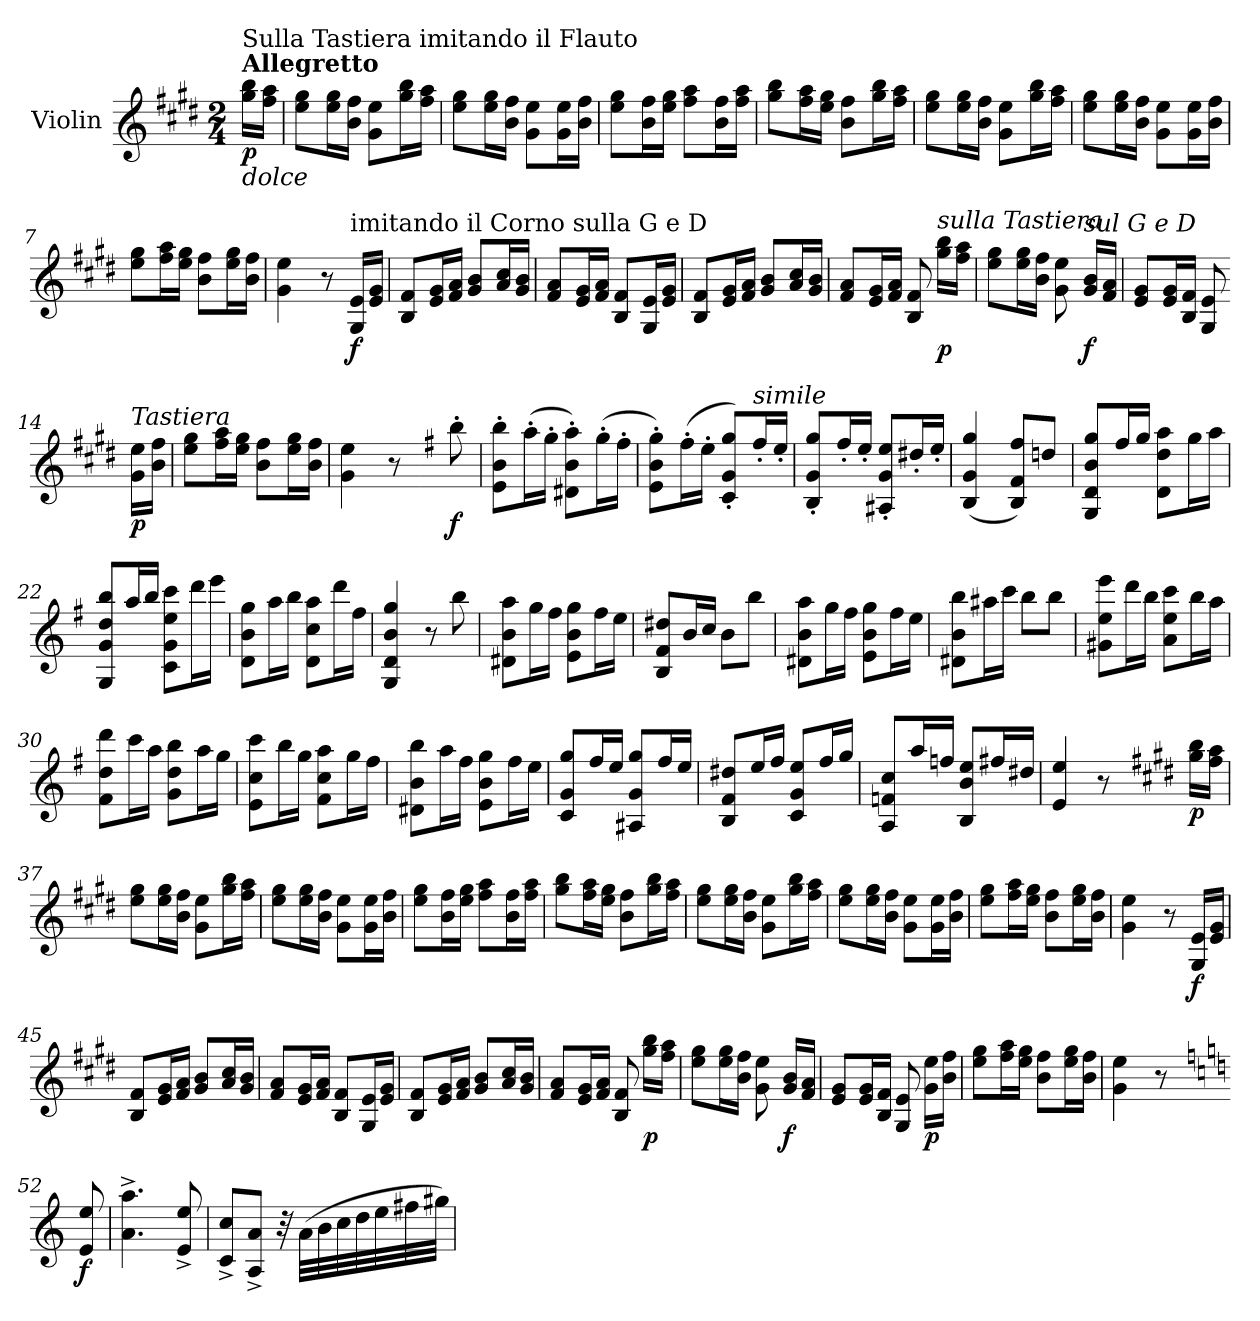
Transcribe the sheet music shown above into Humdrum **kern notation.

**kern	**dynam
*part1	*part1
*staff1	*staff1
*I"Violin	*
*I'Vln.	*
*clefG2	*
*k[f#c#g#d#]	*
*M2/4	*
=	=
!LO:TX:a:B:t=Allegretto	!
!LO:TX:b:i:t=dolce	!
!LO:TX:a:t=Sulla Tastiera imitando il Flauto	!
!	!LO:DY:b
16gg#\ 16bb\LL	p
16ff#\ 16aa\JJ	.
=1	=1
8ee\ 8gg#\L	.
16ee\ 16gg#\L	.
16b\ 16ff#\JJ	.
8g#\ 8ee\L	.
16gg#\ 16bb\L	.
16ff#\ 16aa\JJ	.
=2	=2
8ee\ 8gg#\L	.
16ee\ 16gg#\L	.
16b\ 16ff#\JJ	.
8g#\ 8ee\L	.
16g#\ 16ee\L	.
16b\ 16ff#\JJ	.
=3	=3
8ee\ 8gg#\L	.
16b\ 16ff#\L	.
16ee\ 16gg#\JJ	.
8ff#\ 8aa\L	.
16b\ 16ff#\L	.
16ff#\ 16aa\JJ	.
=4	=4
8gg#\ 8bb\L	.
16ff#\ 16aa\L	.
16ee\ 16gg#\JJ	.
8b\ 8ff#\L	.
16gg#\ 16bb\L	.
16ff#\ 16aa\JJ	.
=5	=5
8ee\ 8gg#\L	.
16ee\ 16gg#\L	.
16b\ 16ff#\JJ	.
8g#\ 8ee\L	.
16gg#\ 16bb\L	.
16ff#\ 16aa\JJ	.
=6	=6
8ee\ 8gg#\L	.
16ee\ 16gg#\L	.
16b\ 16ff#\JJ	.
8g#\ 8ee\L	.
16g#\ 16ee\L	.
16b\ 16ff#\JJ	.
!!LO:LB:g=z
=7	=7
8ee\ 8gg#\L	.
16ff#\ 16aa\L	.
16ee\ 16gg#\JJ	.
8b\ 8ff#\L	.
16ee\ 16gg#\L	.
16b\ 16ff#\JJ	.
=8	=8
4g#\ 4ee\	.
8r	.
!LO:TX:a:t=imitando il Corno sulla G e D	!
!	!LO:DY:b
16G#/ 16e/LL	f
16e/ 16g#/JJ	.
=9	=9
8B/ 8f#/L	.
16e/ 16g#/L	.
16f#/ 16a/JJ	.
8g#/ 8b/L	.
16a/ 16cc#/L	.
16g#/ 16b/JJ	.
=10	=10
8f#/ 8a/L	.
16e/ 16g#/L	.
16f#/ 16a/JJ	.
8B/ 8f#/L	.
16G#/ 16e/L	.
16e/ 16g#/JJ	.
=11	=11
8B/ 8f#/L	.
16e/ 16g#/L	.
16f#/ 16a/JJ	.
8g#/ 8b/L	.
16a/ 16cc#/L	.
16g#/ 16b/JJ	.
=12	=12
8f#/ 8a/L	.
16e/ 16g#/L	.
16f#/ 16a/JJ	.
8B/ 8f#/	.
!LO:TX:a:i:t=sulla Tastiera	!
!	!LO:DY:b
16gg#\ 16bb\LL	p
16ff#\ 16aa\JJ	.
=13	=13
8ee\ 8gg#\L	.
16ee\ 16gg#\L	.
16b\ 16ff#\JJ	.
8g#\ 8ee\	.
!LO:TX:a:i:t=sul G e D	!
!	!LO:DY:b
16g#/ 16b/LL	f
16f#/ 16a/JJ	.
=14	=14
8e/ 8g#/L	.
16e/ 16g#/L	.
16B/ 16f#/JJ	.
8G#/ 8e/	.
!!LO:LB:g=z
=14X1-	=14X1-
!LO:TX:a:i:t=Tastiera	!
!	!LO:DY:b
16g#\ 16ee\LL	p
16b\ 16ff#\JJ	.
=15	=15
8ee\ 8gg#\L	.
16ff#\ 16aa\L	.
16ee\ 16gg#\JJ	.
8b\ 8ff#\L	.
16ee\ 16gg#\L	.
16b\ 16ff#\JJ	.
=16	=16
4g#\ 4ee\	.
8r	.
=16X2-	=16X2-
*k[f#]	*
!	!LO:DY:b
8bb'\	f
=17	=17
8e\' 8b\' 8bb\'L	.
(16aa'\L	.
16gg'\JJ	.
8d#X\' 8b\' 8aa\'L)	.
(16gg'\L	.
16ff#'\JJ	.
=18	=18
8e\' 8b\' 8gg\'L)	.
(16ff#'\L	.
16ee'\JJ	.
8c/' 8g/' 8gg/'L)	.
!LO:TX:a:i:t=simile	!
16ff#'/L	.
16ee'/JJ	.
=19	=19
8B/' 8g/' 8gg/'L	.
16ff#'/L	.
16ee'/JJ	.
8A#X/' 8g/' 8ee/'L	.
16dd#X'/L	.
16ee'/JJ	.
=20	=20
(4B/ 4g/ 4gg/	.
8B/ 8f#/ 8ff#/L)	.
8ddn/J	.
=21	=21
8G/ 8d/ 8b/ 8gg/L	.
16ff#/L	.
16gg/JJ	.
8d\ 8dd\ 8aa\L	.
16gg\L	.
16aa\JJ	.
!!LO:LB:g=z
=22	=22
8G/ 8g/ 8dd/ 8bb/L	.
16aa/L	.
16bb/JJ	.
8c\ 8g\ 8ee\ 8ccc\L	.
16ddd\L	.
16eee\JJ	.
=23	=23
8d\ 8b\ 8gg\L	.
16aa\L	.
16bb\JJ	.
8d\ 8cc\ 8aa\L	.
16ddd\L	.
16ff#\JJ	.
=24	=24
4G/ 4d/ 4b/ 4gg/	.
8r	.
8bb\	.
=25	=25
8d#X\ 8b\ 8aa\L	.
16gg\L	.
16ff#\JJ	.
8e\ 8b\ 8gg\L	.
16ff#\L	.
16ee\JJ	.
=26	=26
8B/ 8f#/ 8dd#X/L	.
16b/L	.
16cc/JJ	.
8b\L	.
8bb\J	.
=27	=27
8d#X\ 8b\ 8aa\L	.
16gg\L	.
16ff#\JJ	.
8e\ 8b\ 8gg\L	.
16ff#\L	.
16ee\JJ	.
=28	=28
8d#X\ 8b\ 8bb\L	.
16aa#X\L	.
16ccc\JJ	.
8bb\L	.
8bb\J	.
=29	=29
8g#X\ 8ee\ 8eee\L	.
16ddd\L	.
16bb\JJ	.
8a\ 8ee\ 8ccc\L	.
16bb\L	.
16aa\JJ	.
!!LO:LB:g=z
=30	=30
8f#\ 8dd\ 8ddd\L	.
16ccc\L	.
16aa\JJ	.
8g\ 8dd\ 8bb\L	.
16aa\L	.
16gg\JJ	.
=31	=31
8e\ 8cc\ 8ccc\L	.
16bb\L	.
16gg\JJ	.
8f#\ 8cc\ 8aa\L	.
16gg\L	.
16ff#\JJ	.
=32	=32
8d#X\ 8b\ 8bb\L	.
16aa\L	.
16ff#\JJ	.
8e\ 8b\ 8gg\L	.
16ff#\L	.
16ee\JJ	.
=33	=33
8c/ 8g/ 8gg/L	.
16ff#/L	.
16ee/JJ	.
8A#X/ 8g/ 8gg/L	.
16ff#/L	.
16ee/JJ	.
=34	=34
8B/ 8f#/ 8dd#X/L	.
16ee/L	.
16ff#/JJ	.
8c/ 8g/ 8ee/L	.
16ff#/L	.
16gg/JJ	.
=35	=35
8A/ 8fn/ 8cc/L	.
16aa/L	.
16ffn/JJ	.
8B/ 8b/ 8ee/L	.
16ff#X/L	.
16dd#X/JJ	.
=36	=36
4e/ 4ee/	.
8r	.
=36X3-	=36X3-
*k[f#c#g#d#]	*
!	!LO:DY:b
16gg#\ 16bb\LL	p
16ff#\ 16aa\JJ	.
!!LO:LB:g=z
=37	=37
8ee\ 8gg#\L	.
16ee\ 16gg#\L	.
16b\ 16ff#\JJ	.
8g#\ 8ee\L	.
16gg#\ 16bb\L	.
16ff#\ 16aa\JJ	.
=38	=38
8ee\ 8gg#\L	.
16ee\ 16gg#\L	.
16b\ 16ff#\JJ	.
8g#\ 8ee\L	.
16g#\ 16ee\L	.
16b\ 16ff#\JJ	.
=39	=39
8ee\ 8gg#\L	.
16b\ 16ff#\L	.
16ee\ 16gg#\JJ	.
8ff#\ 8aa\L	.
16b\ 16ff#\L	.
16ff#\ 16aa\JJ	.
=40	=40
8gg#\ 8bb\L	.
16ff#\ 16aa\L	.
16ee\ 16gg#\JJ	.
8b\ 8ff#\L	.
16gg#\ 16bb\L	.
16ff#\ 16aa\JJ	.
=41	=41
8ee\ 8gg#\L	.
16ee\ 16gg#\L	.
16b\ 16ff#\JJ	.
8g#\ 8ee\L	.
16gg#\ 16bb\L	.
16ff#\ 16aa\JJ	.
=42	=42
8ee\ 8gg#\L	.
16ee\ 16gg#\L	.
16b\ 16ff#\JJ	.
8g#\ 8ee\L	.
16g#\ 16ee\L	.
16b\ 16ff#\JJ	.
=43	=43
8ee\ 8gg#\L	.
16ff#\ 16aa\L	.
16ee\ 16gg#\JJ	.
8b\ 8ff#\L	.
16ee\ 16gg#\L	.
16b\ 16ff#\JJ	.
!!LO:LB:g=z
=44	=44
4g#\ 4ee\	.
8r	.
!	!LO:DY:b
16G#/ 16e/LL	f
16e/ 16g#/JJ	.
=45	=45
8B/ 8f#/L	.
16e/ 16g#/L	.
16f#/ 16a/JJ	.
8g#/ 8b/L	.
16a/ 16cc#/L	.
16g#/ 16b/JJ	.
=46	=46
8f#/ 8a/L	.
16e/ 16g#/L	.
16f#/ 16a/JJ	.
8B/ 8f#/L	.
16G#/ 16e/L	.
16e/ 16g#/JJ	.
=47	=47
8B/ 8f#/L	.
16e/ 16g#/L	.
16f#/ 16a/JJ	.
8g#/ 8b/L	.
16a/ 16cc#/L	.
16g#/ 16b/JJ	.
=48	=48
8f#/ 8a/L	.
16e/ 16g#/L	.
16f#/ 16a/JJ	.
8B/ 8f#/	.
!	!LO:DY:b
16gg#\ 16bb\LL	p
16ff#\ 16aa\JJ	.
=49	=49
8ee\ 8gg#\L	.
16ee\ 16gg#\L	.
16b\ 16ff#\JJ	.
8g#\ 8ee\	.
!	!LO:DY:b
16g#/ 16b/LL	f
16f#/ 16a/JJ	.
=50	=50
8e/ 8g#/L	.
16e/ 16g#/L	.
16B/ 16f#/JJ	.
8G#/ 8e/	.
!	!LO:DY:b
16g#\ 16ee\LL	p
16b\ 16ff#\JJ	.
!!LO:LB:g=z
=51	=51
8ee\ 8gg#\L	.
16ff#\ 16aa\L	.
16ee\ 16gg#\JJ	.
8b\ 8ff#\L	.
16ee\ 16gg#\L	.
16b\ 16ff#\JJ	.
=52	=52
4g#\ 4ee\	.
8r	.
=52X4-	=52X4-
*k[]	*
!	!LO:DY:b
8e/ 8ee/	f
=53	=53
4.a\^ 4.aa\^	.
8e/^ 8ee/^	.
=54	=54
8c/^ 8cc/^L	.
8A/^ 8a/^J	.
32r	.
(32a\LLL	.
32b\	.
32cc\	.
32dd\	.
32ee\	.
32ff#X\	.
32gg#X\JJJ)	.
=	=
*-	*-
